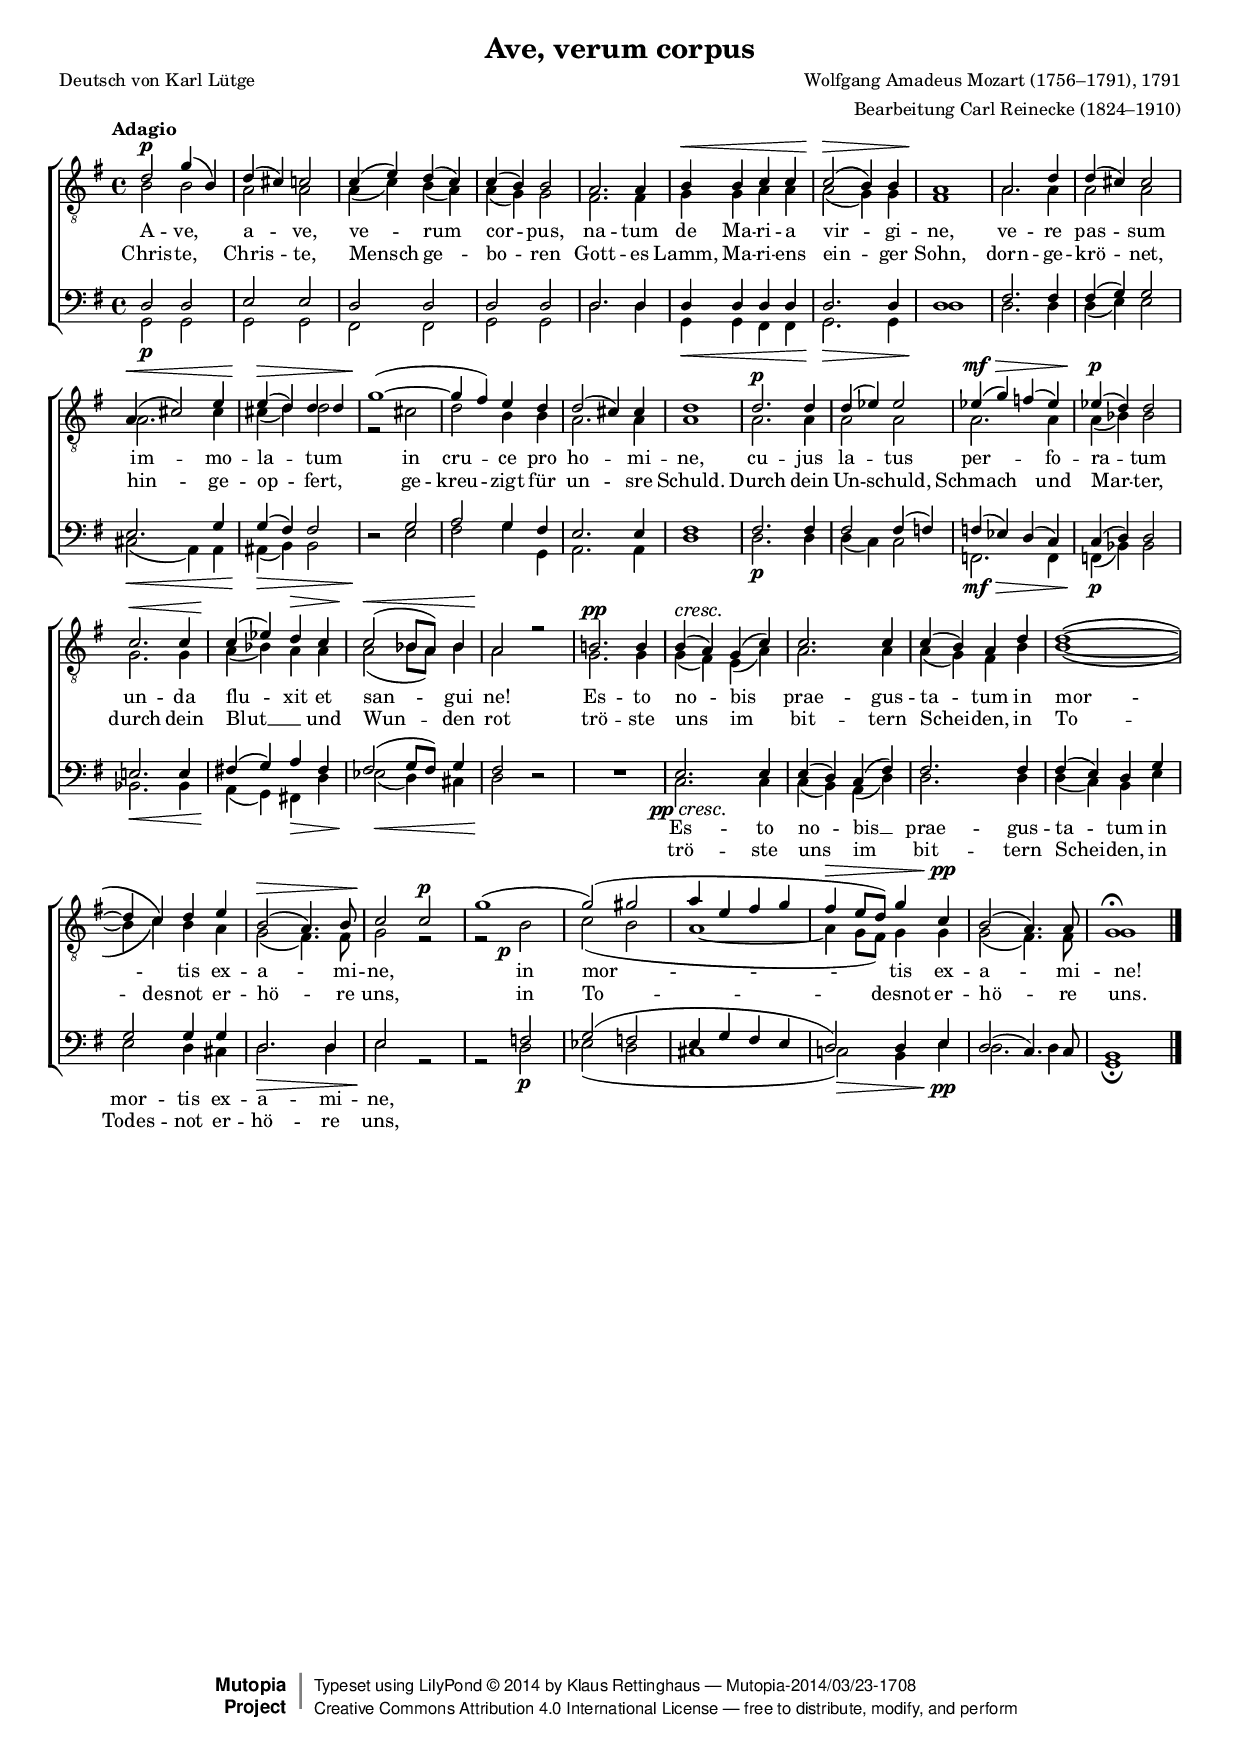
#(set-global-staff-size 15.5) 

\version "2.18.0" 

global = { \key g \major \time 4/4 \tempo "Adagio" } 

TAAveVerum = %\relative g'' 
{ 
a'2\p d''4( fis'4) 
a'4-( gis'4-) g'2 
g'4-( b'4-) a'4-( g'4-) 
g'4-( fis'4-) fis'2 
e'2. e'4 
fis'4\< fis'4 g'4 g'4 
g'2-(\> fis'4-) fis'4 
e'1\! 
e'2. a'4 
a'4-( gis'4-) gis'2 
e'4-(\< gis'2-) b'4 
b'4-(\> a'4-) a'4 a'4 
d''1-(~\! 
d''4 cis''4-) b'4 a'4 
a'2-( gis'4-) gis'4 
a'1 
a'2.\p a'4 
a'4-( bes'4-) bes'2 
bes'4-(\mf\> d''4-) c''4-( bes'4-) 
bes'4-(\p a'4-) a'2 
g'2.\< g'4 
g'4-(\! bes'4-) a'4\> g'4 
g'2-(\< f'8[ e'8]-) f'4 
e'2\! r2 
fis'!2.\pp fis'4 
fis'4-(\cresc e'4-) d'4-( g'4-) 
g'2. g'4 
g'4-( fis'4-) e'4 a'4 
a'1~\( 
a'4 g'4\) a'4 b'4 
fis'2-(\> e'4.-) fis'8 
g'2\! g'2\p 
d''1-( 
d''2-(-) dis''2 
e''4 b'4 cis''4 d'' 
cis''4\> b'8[ a'8]-) d''4 g'\pp 
fis'2-( e'4.-) e'8 
d'1\fermata 
\bar "|." 
} 

TBAveVerum = { 
fis'2 fis'2 
e'2 e'2 
e'4-( g'4-) fis'4-( e'4-) 
e'4-( d'4-) d'2 
cis'2. cis'4 
d'4 d'4 e'4 e'4 
e'2-( d'4-) d'4 
cis'1 
e'2. e'4 
e'2 e'2 
e'2. gis'4 
gis'4-( a'4-) a'2 
r2 gis' 
a'2 fis'4 fis'4 
e'2. e'4 
e'1 
e'2. e'4 
e'2 e' 
e'2. e'4 
e'4-( f'4-) f'2 
d'2. d'4 
e'4-( f'4-) e'4 e'4 
e'2-( f'8[ e'8]-) f'4 
e'2 s 
d'2. d'4 
d'4-( cis'4-) b4-( e'4-) 
e'2. e'4 
e'4-( d'4-) cis'4 fis'4 
fis'1\( ~ 
fis'4 g'4\) fis'4 e'4 
d'2-( cis'4.-) cis'8 
d'2 r2 
r2 fis'2-\tweak X-offset #-2.5 \p 
g'2-( fis'2 
e'1 ~ 
e'4 d'8[ cis'8]-) d'4 d'4 
d'2-( cis'4.-) cis'8 
d'1 
\bar "|." 
} 

BAAveVerum = \relative g { 
a2 a 
b2 b 
a2 a 
a2 a 
a2. a4 
a4 a a a 
a2. a4 
a1 
cis2. cis4 
cis4-( d4-) d2 
b2. d4 
d4-( cis4-) cis2 
s2 d 
e2 d4 cis 
b2. b4 
cis1 
cis2. cis4 
cis2 cis4-( c4-) 
c4-( bes4-) a4-( g4-) 
g4-( a4-) a2 
b!2. b4 
cis!4-( d4-) e4 cis4 
cis2-( d8[ cis]) d4 
cis2 s 
s1 
b2. b4 
b4-( a4-) g4-( cis4-) 
cis2. cis4 
cis4-( b4-) a4 d4 
d2 d4 d4 
a2. a4 
b2 s 
s c2 
d2-( c2 
b4 d4 cis4 b4 
a2-) a4 b4 
a2-( g4.-) g8 
fis1 
\bar "|." 
} 

BBAveVerum = \relative g { 
\revert Rest.direction 
d2\p d 
d2 d 
cis2 cis 
d2 d 
a'2. a4 
d,4\< d cis cis 
d2.\> d4 
a'1\! 
a2. a4 
a4( b4) b2 
gis2(\< e4) e 
eis4(\> fis4) fis2 
r2\! b 
cis2 d4 d, 
e2. e4 
a1 
a2.\p a4 
a4( g4) g2 
c,2.\mf\> c4 
c4(\p f4) f2 
f2.\< f4 
e4(\! d4) cis!4\> a'4 
bes2(\< a4) gis4 
a2\! r2 
\oneVoice R1 \voiceTwo 
g2.-\tweak X-offset #-3.0 \pp\cresc g4 
g4( fis4) e4( a4) 
a2. a4 
a4-( g4-) fis4 b4 
b2 a4 gis4 
a2.\> a4 
b2\! r2 
r2 a2\p 
bes2( a2 
gis1 
g!2)\> fis4 b\pp 
a2. a4 
d,1\fermata 
\bar "|." 
} 


LAveVerumL = \lyricmode { 
A -- ve, a -- ve, ve -- rum cor --  pus, na -- tum de Ma -- ri -- a vir -- gi -- ne, ve -- re pas -- sum im -- mo -- la -- tum in cru -- ce pro ho -- mi -- ne, cu -- jus la -- tus per -- fo -- ra -- tum un -- da flu -- xit et san -- gui ne! 
Es -- to no -- bis prae -- gus -- ta -- tum 
in mor -- _ tis ex -- a -- mi -- ne, 
in mor -- tis ex -- a -- mi -- ne! 
} 

LAveVerumD = \lyricmode { 
Chris -- te, Chris -- te, Mensch ge -- bo -- ren 
Gott -- es Lamm, Ma -- ri -- ens ein -- ger Sohn, 
dorn -- ge -- krö -- net, hin -- ge -- op -- fert, 
ge -- kreu -- zigt für un -- sre Schuld. 
Durch dein Un -- schuld, Schmach und Mar -- ter, 
durch dein Blut __ _ und Wun -- den rot 
trö -- ste uns im bit -- tern Schei -- den, 
in To -- des -- not er -- hö -- re uns, 
in To -- desnot er -- hö -- re uns. 
} 

LAveVerumLB = \lyricmode {
\skip 4 \skip 4 \skip 4 \skip 4 \skip 4 \skip 4 \skip 4 \skip 4 \skip 4 \skip 4 \skip 4 \skip 4 \skip 4 \skip 4 \skip 4 \skip 4 \skip 4 \skip 4 \skip 4 \skip 4 \skip 4 \skip 4 \skip 4 \skip 4 \skip 4 
\skip 4 \skip 4 \skip 4 \skip 4 \skip 4 \skip 4 \skip 4 
\skip 4 \skip 4 \skip 4 \skip 4 \skip 4 \skip 4 \skip 4 \skip 4 \skip 4 \skip 4 \skip 4 \skip 4 \skip 4 \skip 4 \skip 4 \skip 4 
Es -- to no -- bis __ prae -- gus -- ta -- tum in mor -- tis ex -- a -- mi -- ne, 
}

LAveVerumDB = \lyricmode { 
\skip 4 \skip 4 \skip 4 \skip 4 \skip 4 \skip 4 \skip 4 \skip 4 \skip 4 \skip 4 \skip 4 \skip 4 \skip 4 \skip 4 \skip 4 \skip 4 \skip 4 \skip 4 \skip 4 \skip 4 \skip 4 \skip 4 \skip 4 \skip 4 \skip 4 
\skip 4 \skip 4 \skip 4 \skip 4 \skip 4 \skip 4 \skip 4 
\skip 4 \skip 4 \skip 4 \skip 4 \skip 4 \skip 4 \skip 4 \skip 4 \skip 4 \skip 4 \skip 4 \skip 4 \skip 4 \skip 4 \skip 4 \skip 4 
trö -- ste uns im bit -- tern Schei -- den, 
in Todes -- not er -- hö -- re uns, 
} 

%--------------------

\header { 
 kaisernumber = "41" 
 comment = "" 
 
 title = "Ave, verum corpus" 
 subtitle = "" 
 composer = "Wolfgang Amadeus Mozart (1756–1791), 1791" 
 opus = "" 
 arranger = "Bearbeitung Carl Reinecke (1824–1910)" 
 poet = "Deutsch von Karl Lütge" 
 
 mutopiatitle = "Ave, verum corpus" 
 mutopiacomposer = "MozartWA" 
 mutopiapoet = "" 
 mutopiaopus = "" 
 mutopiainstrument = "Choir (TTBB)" 
 date = "1791" 
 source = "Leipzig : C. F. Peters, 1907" 
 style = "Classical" 
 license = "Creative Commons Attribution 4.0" 
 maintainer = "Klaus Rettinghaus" 
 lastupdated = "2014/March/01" 
 
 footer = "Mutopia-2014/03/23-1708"
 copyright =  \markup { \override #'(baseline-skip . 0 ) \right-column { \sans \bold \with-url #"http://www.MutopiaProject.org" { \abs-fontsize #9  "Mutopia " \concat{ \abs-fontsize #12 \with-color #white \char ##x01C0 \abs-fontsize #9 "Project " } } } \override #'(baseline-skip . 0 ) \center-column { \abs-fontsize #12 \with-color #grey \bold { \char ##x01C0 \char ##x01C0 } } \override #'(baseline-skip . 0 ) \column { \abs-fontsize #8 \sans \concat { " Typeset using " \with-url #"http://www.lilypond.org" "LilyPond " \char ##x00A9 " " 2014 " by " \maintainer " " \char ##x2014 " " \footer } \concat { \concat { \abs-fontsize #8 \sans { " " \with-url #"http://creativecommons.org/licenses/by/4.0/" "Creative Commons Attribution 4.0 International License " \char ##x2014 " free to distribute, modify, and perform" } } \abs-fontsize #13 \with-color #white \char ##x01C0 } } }
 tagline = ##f
} 
  
\score { 
\context ChoirStaff 
	<< 
	\context Staff = boys 
		<< 
			\clef "G_8" 
			\context Voice = TenorA { \voiceOne 
				<< 
				\autoBeamOff 
				\dynamicUp 
				\global \transpose d g, \TAAveVerum 
				>> } 
			\context Voice = TenorB { \voiceTwo 
 				<< 
				\autoBeamOff 
				\dynamicDown 
				\global \transpose d g, \TBAveVerum 
				>> } 
			>> 
	\context Lyrics = latinVerse 
	\context Lyrics = germanVerse 
	\context Staff = men 
		<< 
			\clef "F" 
			\context Voice = BassA { \voiceOne 
				<< 
				\autoBeamOff 
				\dynamicUp 
				\global \transpose d g, \BAAveVerum 
				>> } 
			\context Voice = BassB { \voiceTwo 
				<< 
				\autoBeamOff 
				\dynamicDown 
				\global \transpose d g, \BBAveVerum 
				>> } 
		>> 
	\context Lyrics = latinVerseX 
	\context Lyrics = germanVerseX 
	\context Lyrics = latinVerse \lyricsto TenorB \LAveVerumL 
	\context Lyrics = germanVerse \lyricsto TenorB \LAveVerumD 
	\context Lyrics = latinVerseX \lyricsto BassA \LAveVerumLB 
	\context Lyrics = germanVerseX \lyricsto BassA \LAveVerumDB 
	>> 

\layout {
indent = 0.0\cm
\context {\Score 
\remove "Bar_number_engraver"
\override DynamicTextSpanner.style = #'none 
\override BreathingSign.text = #(make-musicglyph-markup "scripts.rvarcomma") 
}
}

\midi {
\tempo 4=108
}

}
